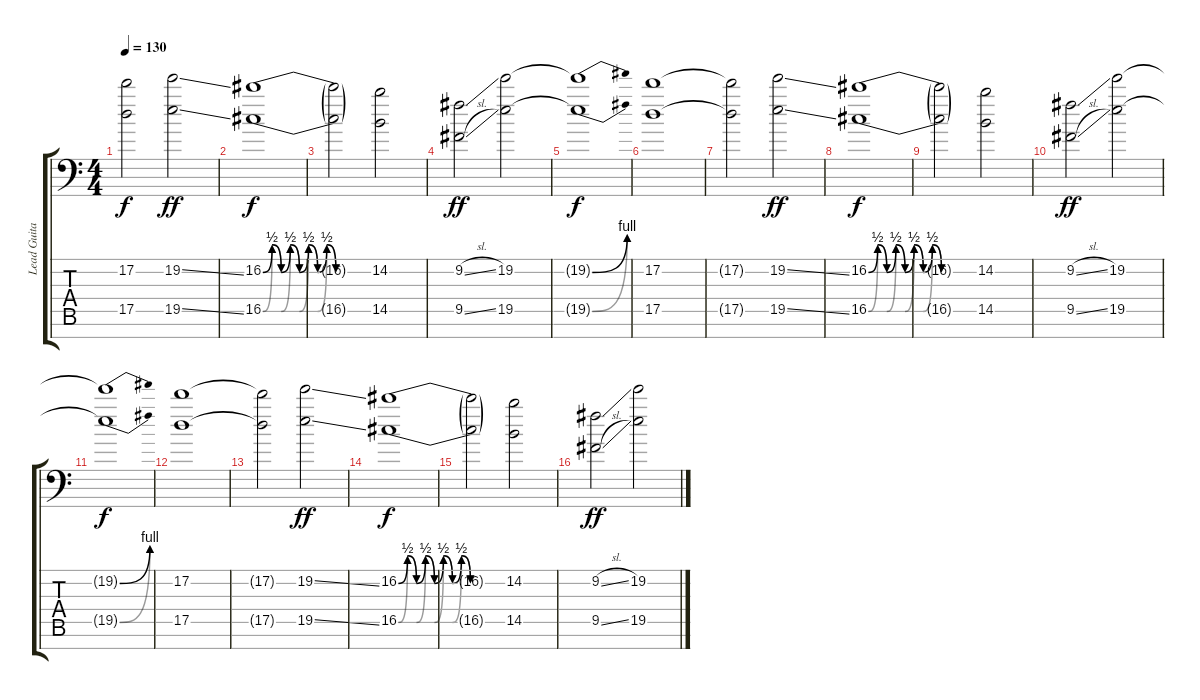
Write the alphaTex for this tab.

\track ("Lead Guitar #2" "Lead Guita") {instrument distortionguitar}
\staff {score tabs}
\tuning (D4 A3 E3 D3 A2 E2 A1) {hide}
\ts (4 4)
\tempo 130
\clef f4
\ks c
(17.2{t} 17.5{t}).2{dy f} (19.2{ss} 19.5{ss}).2{dy ff} |
(16.2{be (custom 0 0 5 2 10 0 15 2 20 0 25 2 30 0 35 2 40 0 60 0)} 16.5{be (custom 0 0 5 2 10 0 15 2 20 0 25 2 30 0 35 2 40 0 60 0)}).1{dy f} |
(16.2{t} 16.5{t}).2 (14.2 14.5).2 |
(9.2{sl} 9.5{sl}).2{dy ff} (19.2 19.5).2 |
(19.2{be (bend 0 0 60 4) t} 19.5{be (bend 0 0 60 4) t}).1{dy f} |
(17.2 17.5).1 |
(17.2{t} 17.5{t}).2 (19.2{ss} 19.5{ss}).2{dy ff} |
(16.2{be (custom 0 0 5 2 10 0 15 2 20 0 25 2 30 0 35 2 40 0 60 0)} 16.5{be (custom 0 0 5 2 10 0 15 2 20 0 25 2 30 0 35 2 40 0 60 0)}).1{dy f} |
(16.2{t} 16.5{t}).2 (14.2 14.5).2 |
(9.2{sl} 9.5{sl}).2{dy ff} (19.2 19.5).2 |
(19.2{be (bend 0 0 60 4) t} 19.5{be (bend 0 0 60 4) t}).1{dy f} |
(17.2 17.5).1 |
(17.2{t} 17.5{t}).2 (19.2{ss} 19.5{ss}).2{dy ff} |
(16.2{be (custom 0 0 5 2 10 0 15 2 20 0 25 2 30 0 35 2 40 0 60 0)} 16.5{be (custom 0 0 5 2 10 0 15 2 20 0 25 2 30 0 35 2 40 0 60 0)}).1{dy f} |
(16.2{t} 16.5{t}).2 (14.2 14.5).2 |
(9.2{sl} 9.5{sl}).2{dy ff} (19.2 19.5).2
